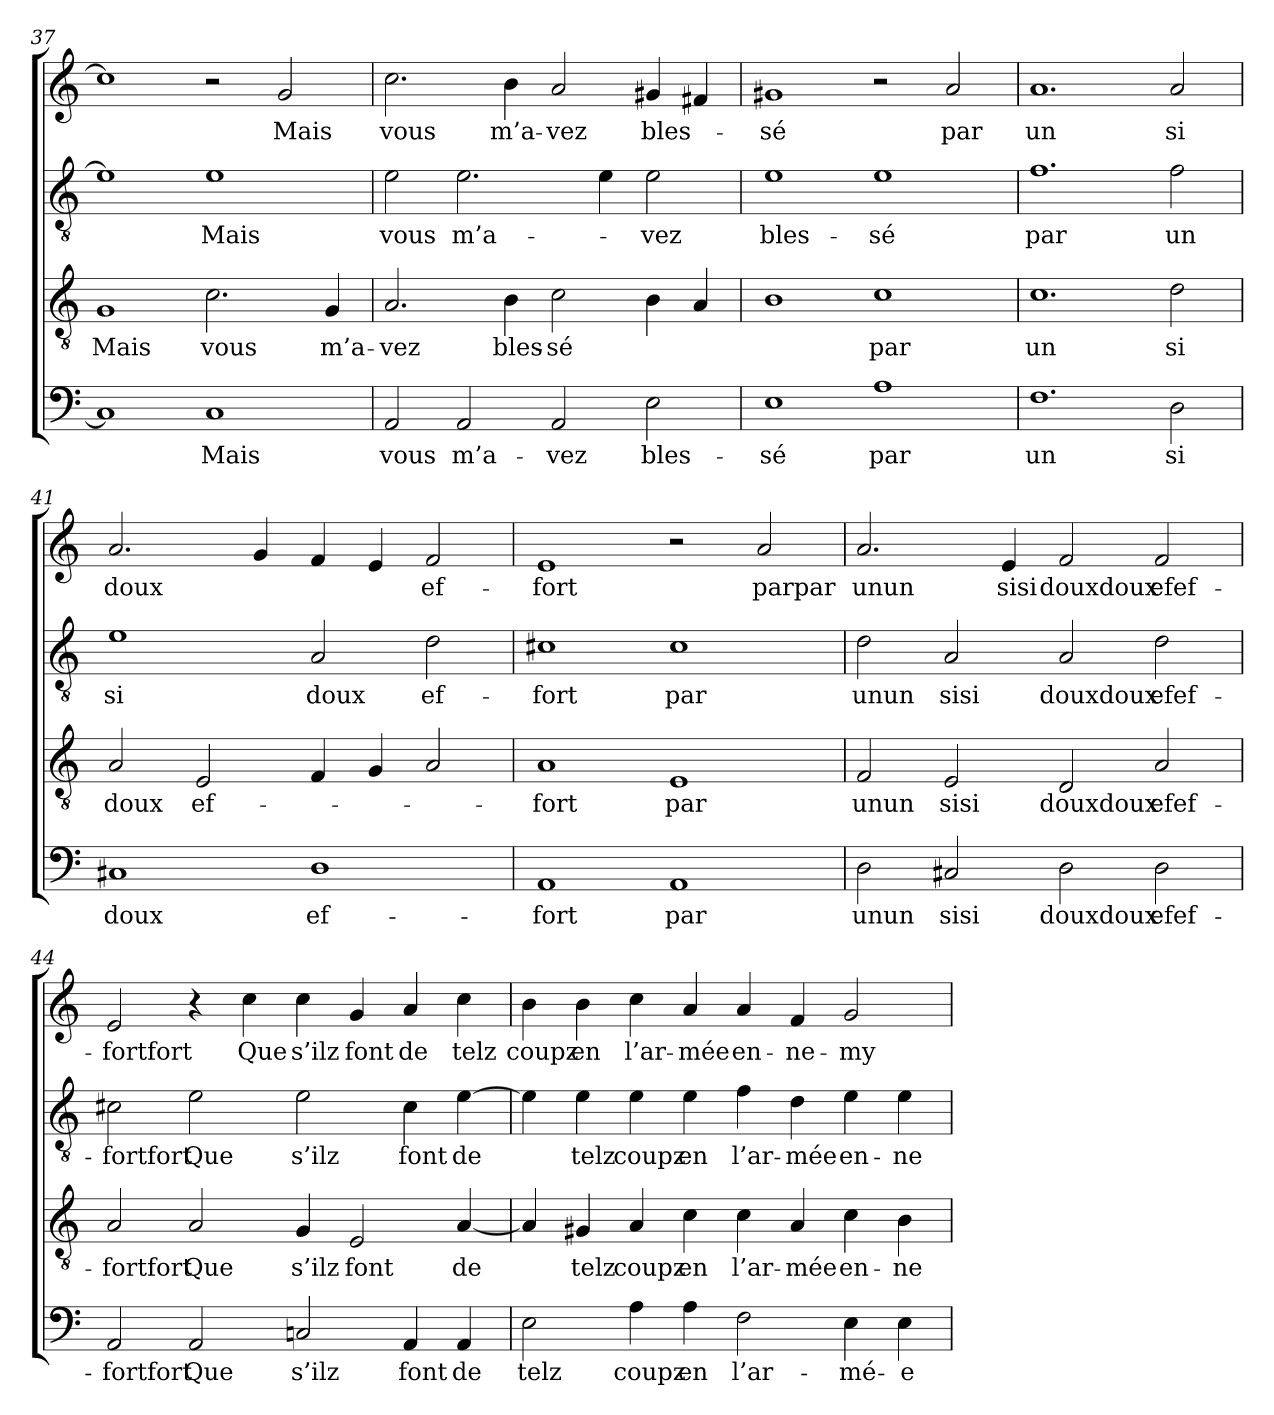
**kern	**text	**kern	**text	**kern	**text	**kern	**text
*part4	*part4	*part3	*part3	*part2	*part2	*part1	*part1
*staff4	*staff4	*staff3	*staff3	*staff2	*staff2	*staff1	*staff1
!!LO:PB:g=z
*clefF4	*	*clefGv2	*	*clefGv2	*	*clefG2	*
*k[]	*	*k[]	*	*k[]	*	*k[]	*
=37	=37	=37	=37	=37	=37	=37	=37
1C]	.	1G	Mais	1e]	.	1cc]	.
1C	Mais	2.c	vous	1e	Mais	2r	.
.	.	.	.	.	.	2g	Mais
.	.	4G	m’a-	.	.	.	.
=38	=38	=38	=38	=38	=38	=38	=38
2AA	vous	2.A	-vez	2e	vous	2.cc	vous
2AA	m’a-	.	.	2.e	m’a-	.	.
.	.	4B	bles-	.	.	4b	m’a-
2AA	-vez	2c	-sé	.	.	2a	-vez
.	.	.	.	4e	.	.	.
2E	bles-	4B	.	2e	-vez	4g#X	bles-
.	.	4A	.	.	.	4f#X	.
=39	=39	=39	=39	=39	=39	=39	=39
1E	-sé	1B	.	1e	bles-	1g#X	-sé
1A	par	1c	par	1e	-sé	2r	.
.	.	.	.	.	.	2a	par
=40	=40	=40	=40	=40	=40	=40	=40
1.F	un	1.c	un	1.f	par	1.a	un
2D	si	2d	si	2f	un	2a	si
=41	=41	=41	=41	=41	=41	=41	=41
1C#X	doux	2A	doux	1e	si	2.a	doux
.	.	2E	ef-	.	.	.	.
.	.	.	.	.	.	4g	.
1D	ef-	4F	.	2A	doux	4f	.
.	.	4G	.	.	.	4e	.
.	.	2A	.	2d	ef-	2f	ef-
!!LO:LB:g=z
=42	=42	=42	=42	=42	=42	=42	=42
1AA	-fort	1A	-fort	1c#X	-fort	1e	-fort
1AA	par	1E	par	1c#	par	2r	.
.	.	.	.	.	.	2a	parpar
=43	=43	=43	=43	=43	=43	=43	=43
2D	unun	2F	unun	2d	unun	2.a	unun
2C#X	sisi	2E	sisi	2A	sisi	.	.
.	.	.	.	.	.	4e	sisi
2D	douxdoux	2D	douxdoux	2A	douxdoux	2f	douxdoux
2D	efef-	2A	efef-	2d	efef-	2f	efef-
=44	=44	=44	=44	=44	=44	=44	=44
2AA	-fortfort	2A	-fortfort	2c#X	-fortfort	2e	-fortfort
2AA	Que	2A	Que	2e	Que	4r	.
.	.	.	.	.	.	4cc	Que
2Cn	s’ilz	4G	s’ilz	2e	s’ilz	4cc	s’ilz
.	.	2E	font	.	.	4g	font
4AA	font	.	.	4c#	font	4a	de
4AA	de	[4A	de	[4e	de	4cc	telz
=45	=45	=45	=45	=45	=45	=45	=45
2E	telz	4A]	.	4e]	.	4b	coupz
.	.	4G#X	telz	4e	telz	4b	en
4A	coupz	4A	coupz	4e	coupz	4cc	l’ar-
4A	en	4c	en	4e	en	4a	-mée
2F	l’ar-	4c	l’ar-	4f	l’ar-	4a	en-
.	.	4A	-mée	4d	-mée	4f	-ne-
4E	-mé-	4c	en-	4e	en-	2g	-my-
4E	-e	4B	-ne-	4e	-ne-	.	.
=	=	=	=	=	=	=	=
*-	*-	*-	*-	*-	*-	*-	*-
